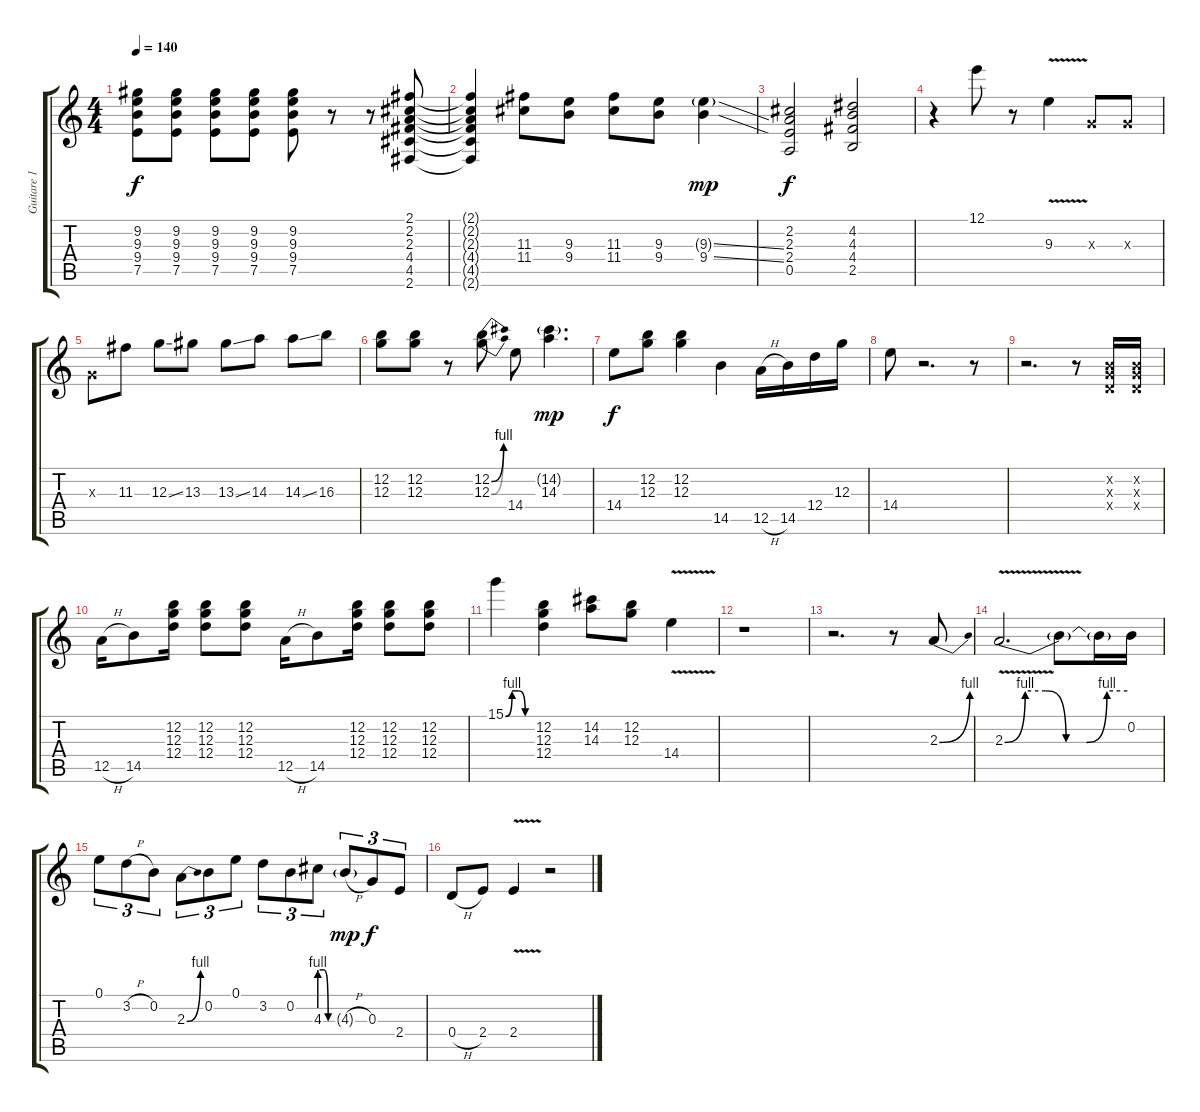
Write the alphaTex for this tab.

\track ("Guitare 1" "Guitare 1") {instrument overdrivenguitar}
\staff {score tabs}
\tuning (E4 B3 G3 D3 A2 E2) {hide}
\ts (4 4)
\tempo 140
\clef g2
\ks c
(9.2 9.3 9.4 7.5).8{dy f} (9.2 9.3 9.4 7.5).8 (9.2 9.3 9.4 7.5).8 (9.2 9.3 9.4 7.5).8 (9.2 9.3 9.4 7.5).8 r.8 r.8 (2.1 2.2 2.3 4.4 4.5 2.6).8 |
(2.1{t} 2.2{t} 2.3{t} 4.4{t} 4.5{t} 2.6{t}).4 (11.3 11.4).8 (9.3 9.4).8 (11.3 11.4).8 (9.3 9.4).8 (9.3{ss g} 9.4{ss}).4{dy mp} |
(2.2 2.3 2.4 0.5).2{dy f} (4.2 4.3 4.4 2.5).2 |
r.4 12.1.8 r.8 9.3{v}.4 0.3{x}.8 0.3{x}.8 |
0.3{x}.8 11.3.8 12.3{ss}.8 13.3.8 13.3{ss}.8 14.3.8 14.3{ss}.8 16.3.8 |
(12.2 12.3).8 (12.2 12.3).8 r.8 (12.2{be (bend 0 0 60 4)} 12.3{be (bend 0 0 60 4)}).8 14.4.8 (14.2{g} 14.3).4{d dy mp} |
14.4.8{dy f} (12.2 12.3).8 (12.2 12.3).4 14.5.4 12.5{h}.16 14.5.16 12.4.16 12.3.16 |
14.4.8 r.2{d} r.8 |
r.2{d} r.8 (0.2{x} 0.3{x} 0.4{x}).16 (0.2{x} 0.3{x} 0.4{x}).16 |
12.5{h}.16 14.5.8 (12.2 12.3 12.4).16 (12.2 12.3 12.4).8 (12.2 12.3 12.4).8 12.5{h}.16 14.5.8 (12.2 12.3 12.4).16 (12.2 12.3 12.4).8 (12.2 12.3 12.4).8 |
15.1{be (custom 0 0 15 4 30 4 45 0 60 0)}.4 (12.2 12.3 12.4).4 (14.2 14.3).8 (12.2 12.3).8 14.4{v}.4 |
r.1 |
r.2{d} r.8 2.3{be (bend 0 0 60 4)}.8 |
2.3{be (custom 0 0 10 4 20 4 30 0 40 0 50 4 60 4) v}.2{d} 2.3{t}.8 2.3{t}.16 0.2.16 |
0.1.8{tu (3 2)} 3.2{h}.8{tu (3 2)} 0.2.8{tu (3 2)} 2.3{be (bend 0 0 60 4)}.8{tu (3 2)} 0.2.8{tu (3 2)} 0.1.8{tu (3 2)} 3.2.8{tu (3 2)} 0.2.8{tu (3 2)} 4.3{be (custom 0 4 20 4 40 0 60 0)}.8{tu (3 2)} 4.3{h g}.8{tu (3 2) dy mp} 0.3.8{tu (3 2) dy f} 2.4.8{tu (3 2)} |
0.4{h}.8 2.4.8 2.4{v}.4 r.2
